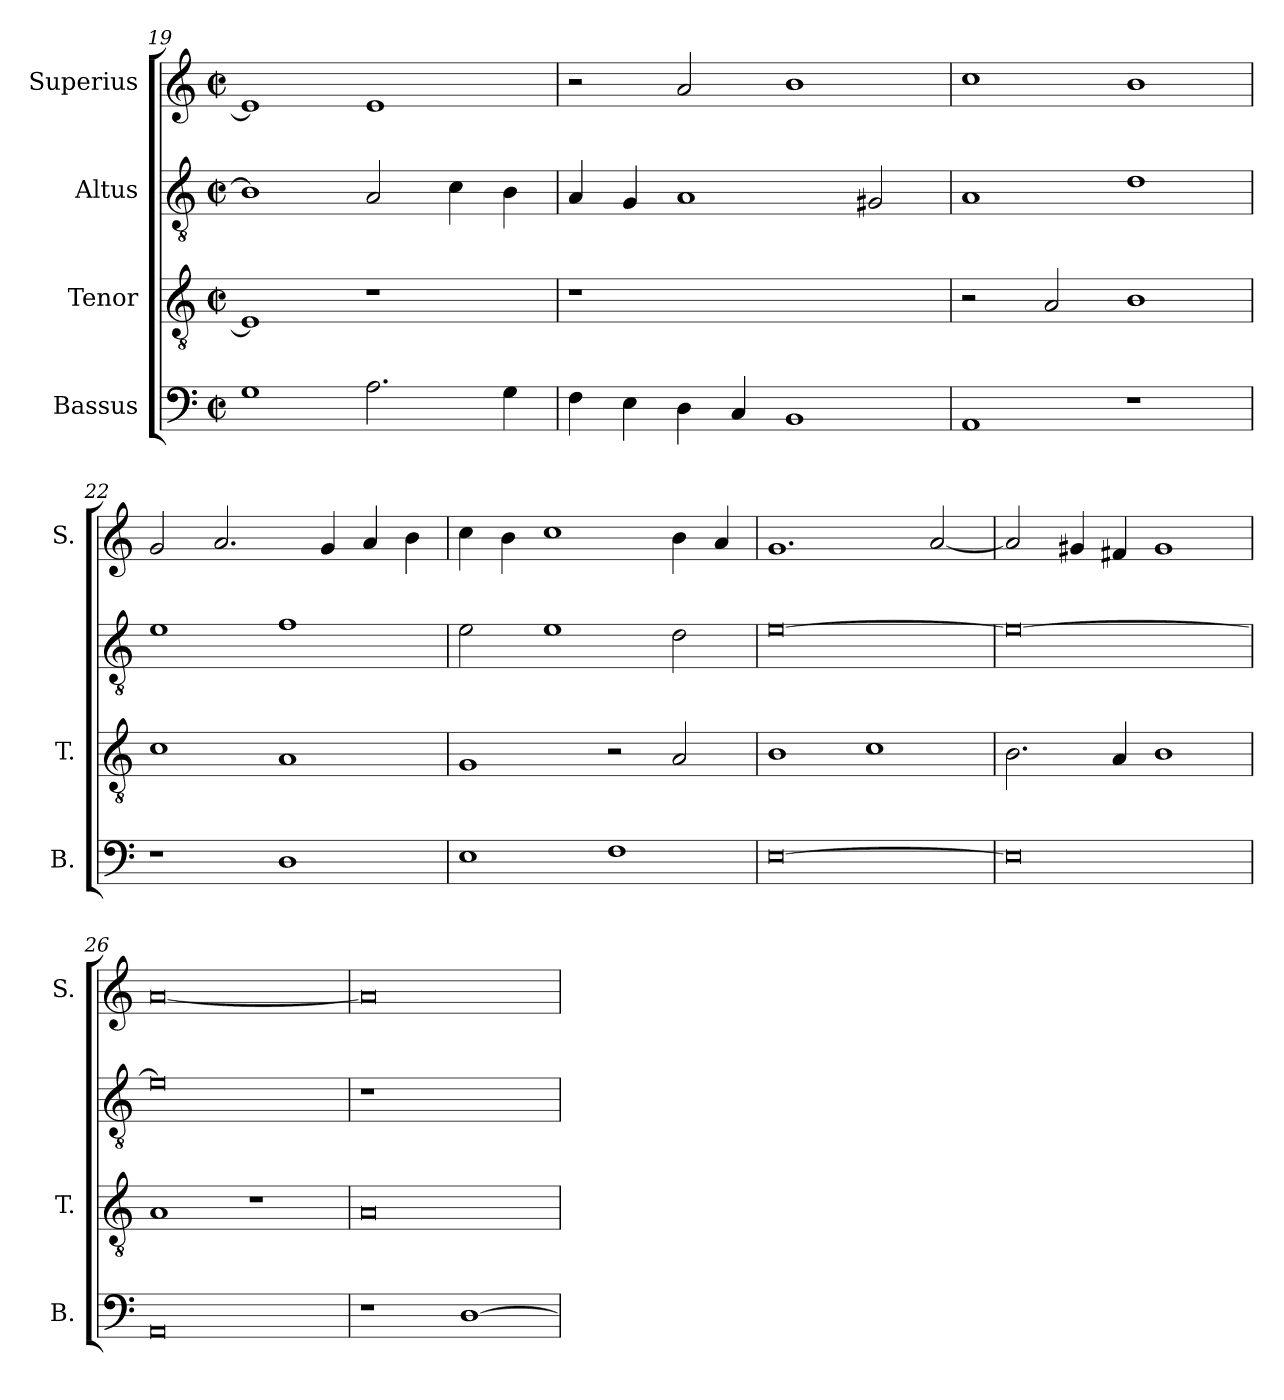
**kern	**kern	**kern	**kern
*part4	*part3	*part2	*part1
*staff4	*staff3	*staff2	*staff1
*I"Bassus	*I"Tenor	*I"Altus	*I"Superius
*I'B.	*I'T.	*	*I'S.
!!LO:PB:g=z
*clefF4	*clefGv2	*clefGv2	*clefG2
*	*ITrd7c12	*ITrd7c12	*
*k[]	*k[]	*k[]	*k[]
*C:	*C:	*C:	*C:
*M2/2	*M2/2	*M2/2	*M2/2
*met(c|)	*met(c|)	*met(c|)	*met(c|)
=19	=19	=19	=19
1Gi	1EEi]	1BBi]	1ei]
2.Ai\	1r	2AAi/	1ei
.	.	4Ci\	.
4Gi\	.	4BBi\	.
=20	=20	=20	=20
!	!LO:N:vis=1	!	!
4Fi\	1r	4AAi/	2r
4Ei\	.	4GGi/	.
4Di\	.	1AAi	2ai/
4Ci/	.	.	.
1BBi	1ryy	.	1bi
.	.	2GG#Xi/	.
=21	=21	=21	=21
1AAi	2r	1AAi	1cci
.	2AAi/	.	.
1r	1BBi	1Di	1bi
=22	=22	=22	=22
1r	1Ci	1Ei	2gi/
.	.	.	2.ai/
1Di	1AAi	1Fi	.
.	.	.	4gi/
.	.	.	4ai/
.	.	.	4bi\
=23	=23	=23	=23
1Ei	1GGi	2Ei\	4cci\
.	.	.	4bi\
.	.	1Ei	1cci
1Fi	2r	.	.
.	2AAi/	2Di\	4bi\
.	.	.	4ai/
!!LO:LB:g=z
=24	=24	=24	=24
[>0Ei	1BBi	[>0Ei	1.gi
.	1Ci	.	.
.	.	.	[<2ai/
=25	=25	=25	=25
0Ei]	2.BBi\	0Ei_>	2ai/]
.	.	.	4g#Xi/
.	4AAi/	.	4f#Xi/
.	1BBi	.	1g#i
=26	=26	=26	=26
0AAi	1AAi	0Ei]	[<0ai
.	1r	.	.
=27	=27	=27	=27
!	!	!LO:N:vis=1	!
1r	0AAi	1r	0ai]
[>1Di	.	1ryy	.
=	=	=	=
*-	*-	*-	*-
